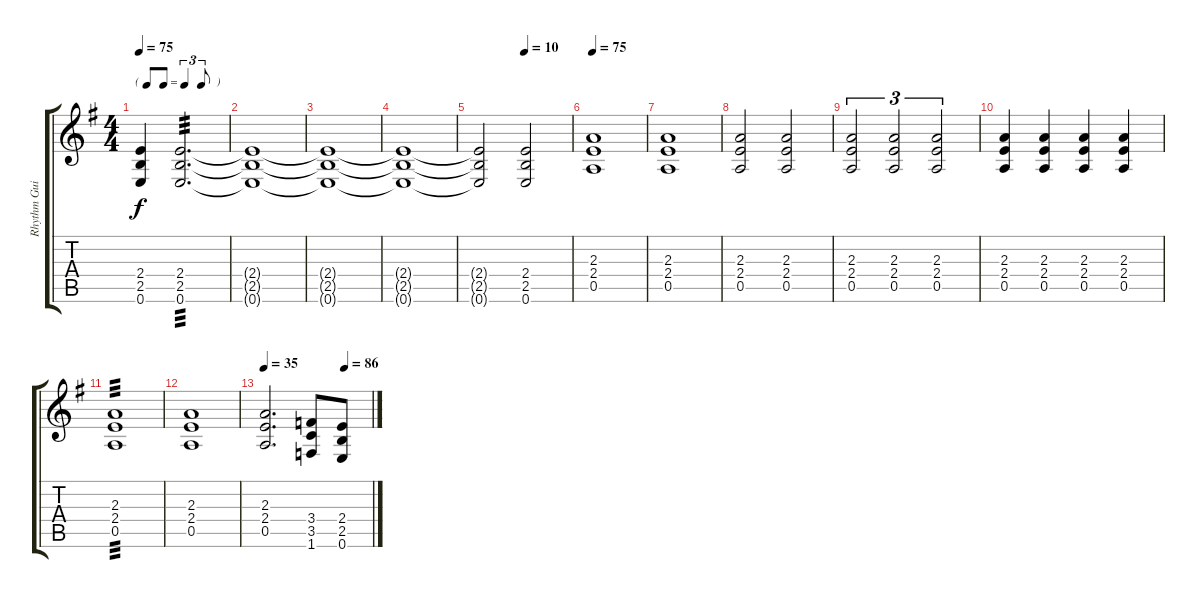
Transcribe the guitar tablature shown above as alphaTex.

\track ("Rhythm Guitar 1" "Rhythm Gui") {instrument distortionguitar}
\staff {score tabs}
\tuning (E4 B3 G3 D3 A2 E2) {hide}
\ts (4 4)
\tf triplet8th
\tempo 75
\clef g2
\ks g
(2.4 2.5 0.6).4{dy f} (2.4 2.5 0.6).2{d tp 3} |
(2.4{t} 2.5{t} 0.6{t}).1 |
(2.4{t} 2.5{t} 0.6{t}).1 |
(2.4{t} 2.5{t} 0.6{t}).1 |
\tempo (10 0.5)
(2.4{t} 2.5{t} 0.6{t}).2 (2.4 2.5 0.6).2 |
\tempo 75
(2.3 2.4 0.5).1 |
(2.3 2.4 0.5).1 |
(2.3 2.4 0.5).2 (2.3 2.4 0.5).2 |
(2.3 2.4 0.5).2{tu (3 2)} (2.3 2.4 0.5).2{tu (3 2)} (2.3 2.4 0.5).2{tu (3 2)} |
(2.3 2.4 0.5).4 (2.3 2.4 0.5).4 (2.3 2.4 0.5).4 (2.3 2.4 0.5).4 |
(2.3 2.4 0.5).1{tp 3} |
(2.3 2.4 0.5).1 |
\tempo 35
\tempo (86 0.75)
(2.3 2.4 0.5).2{d} (3.4 3.5 1.6).8 (2.4 2.5 0.6).8
